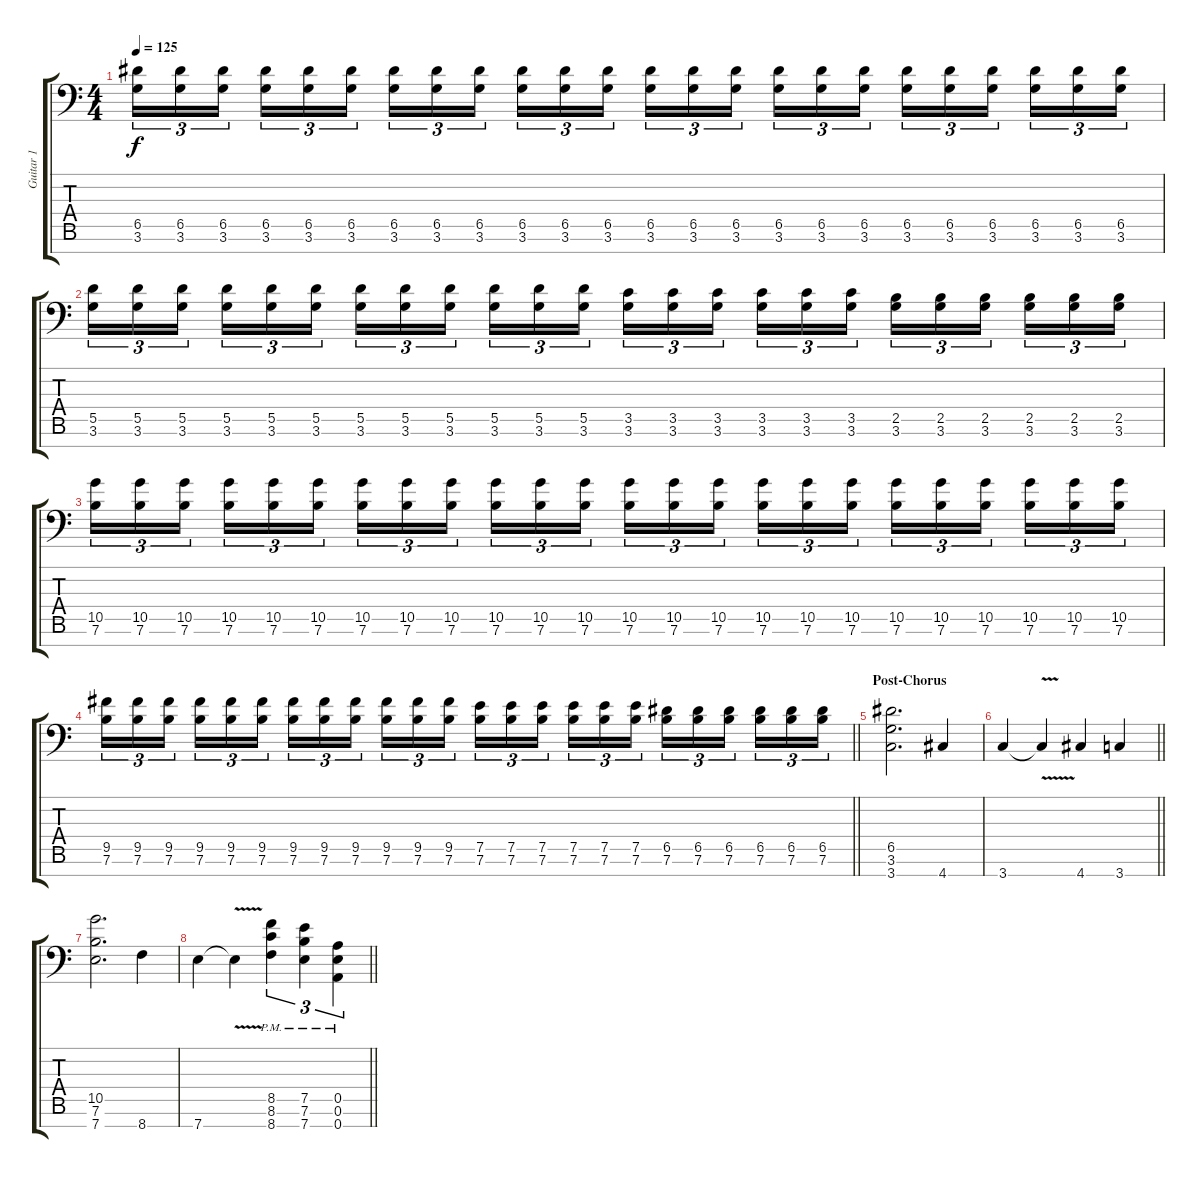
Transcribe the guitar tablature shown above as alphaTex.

\track ("Guitar 1" "Guitar 1") {instrument distortionguitar}
\staff {score tabs}
\tuning (E4 B3 G3 D3 A2 E2 A1) {hide}
\ts (4 4)
\tempo 125
\clef f4
\ks c
(6.5 3.6).16{tu (3 2) dy f} (6.5 3.6).16{tu (3 2)} (6.5 3.6).16{tu (3 2) beam splitsecondary} (6.5 3.6).16{tu (3 2)} (6.5 3.6).16{tu (3 2)} (6.5 3.6).16{tu (3 2)} (6.5 3.6).16{tu (3 2)} (6.5 3.6).16{tu (3 2)} (6.5 3.6).16{tu (3 2) beam splitsecondary} (6.5 3.6).16{tu (3 2)} (6.5 3.6).16{tu (3 2)} (6.5 3.6).16{tu (3 2)} (6.5 3.6).16{tu (3 2)} (6.5 3.6).16{tu (3 2)} (6.5 3.6).16{tu (3 2) beam splitsecondary} (6.5 3.6).16{tu (3 2)} (6.5 3.6).16{tu (3 2)} (6.5 3.6).16{tu (3 2)} (6.5 3.6).16{tu (3 2)} (6.5 3.6).16{tu (3 2)} (6.5 3.6).16{tu (3 2) beam splitsecondary} (6.5 3.6).16{tu (3 2)} (6.5 3.6).16{tu (3 2)} (6.5 3.6).16{tu (3 2)} |
(5.5 3.6).16{tu (3 2)} (5.5 3.6).16{tu (3 2)} (5.5 3.6).16{tu (3 2) beam splitsecondary} (5.5 3.6).16{tu (3 2)} (5.5 3.6).16{tu (3 2)} (5.5 3.6).16{tu (3 2)} (5.5 3.6).16{tu (3 2)} (5.5 3.6).16{tu (3 2)} (5.5 3.6).16{tu (3 2) beam splitsecondary} (5.5 3.6).16{tu (3 2)} (5.5 3.6).16{tu (3 2)} (5.5 3.6).16{tu (3 2)} (3.5 3.6).16{tu (3 2)} (3.5 3.6).16{tu (3 2)} (3.5 3.6).16{tu (3 2) beam splitsecondary} (3.5 3.6).16{tu (3 2)} (3.5 3.6).16{tu (3 2)} (3.5 3.6).16{tu (3 2)} (2.5 3.6).16{tu (3 2)} (2.5 3.6).16{tu (3 2)} (2.5 3.6).16{tu (3 2) beam splitsecondary} (2.5 3.6).16{tu (3 2)} (2.5 3.6).16{tu (3 2)} (2.5 3.6).16{tu (3 2)} |
(10.5 7.6).16{tu (3 2)} (10.5 7.6).16{tu (3 2)} (10.5 7.6).16{tu (3 2) beam splitsecondary} (10.5 7.6).16{tu (3 2)} (10.5 7.6).16{tu (3 2)} (10.5 7.6).16{tu (3 2)} (10.5 7.6).16{tu (3 2)} (10.5 7.6).16{tu (3 2)} (10.5 7.6).16{tu (3 2) beam splitsecondary} (10.5 7.6).16{tu (3 2)} (10.5 7.6).16{tu (3 2)} (10.5 7.6).16{tu (3 2)} (10.5 7.6).16{tu (3 2)} (10.5 7.6).16{tu (3 2)} (10.5 7.6).16{tu (3 2) beam splitsecondary} (10.5 7.6).16{tu (3 2)} (10.5 7.6).16{tu (3 2)} (10.5 7.6).16{tu (3 2)} (10.5 7.6).16{tu (3 2)} (10.5 7.6).16{tu (3 2)} (10.5 7.6).16{tu (3 2) beam splitsecondary} (10.5 7.6).16{tu (3 2)} (10.5 7.6).16{tu (3 2)} (10.5 7.6).16{tu (3 2)} |
\barLineRight lightlight
(9.5 7.6).16{tu (3 2)} (9.5 7.6).16{tu (3 2)} (9.5 7.6).16{tu (3 2) beam splitsecondary} (9.5 7.6).16{tu (3 2)} (9.5 7.6).16{tu (3 2)} (9.5 7.6).16{tu (3 2)} (9.5 7.6).16{tu (3 2)} (9.5 7.6).16{tu (3 2)} (9.5 7.6).16{tu (3 2) beam splitsecondary} (9.5 7.6).16{tu (3 2)} (9.5 7.6).16{tu (3 2)} (9.5 7.6).16{tu (3 2)} (7.5 7.6).16{tu (3 2)} (7.5 7.6).16{tu (3 2)} (7.5 7.6).16{tu (3 2) beam splitsecondary} (7.5 7.6).16{tu (3 2)} (7.5 7.6).16{tu (3 2)} (7.5 7.6).16{tu (3 2)} (6.5 7.6).16{tu (3 2)} (6.5 7.6).16{tu (3 2)} (6.5 7.6).16{tu (3 2) beam splitsecondary} (6.5 7.6).16{tu (3 2)} (6.5 7.6).16{tu (3 2)} (6.5 7.6).16{tu (3 2)} |
\section ("" "Post-Chorus")
(6.5 3.6 3.7).2{d} 4.7.4 |
\barLineRight lightlight
3.7.4 3.7{v t}.4 4.7.4 3.7.4 |
(10.5 7.6 7.7).2{d} 8.7.4 |
\barLineRight lightlight
7.7.4 7.7{v t}.4 (8.5{pm} 8.6{pm} 8.7{pm}).4{tu (3 2)} (7.5{pm} 7.6{pm} 7.7{pm}).4{tu (3 2)} (0.5{pm} 0.6{pm} 0.7{pm}).4{tu (3 2)}
